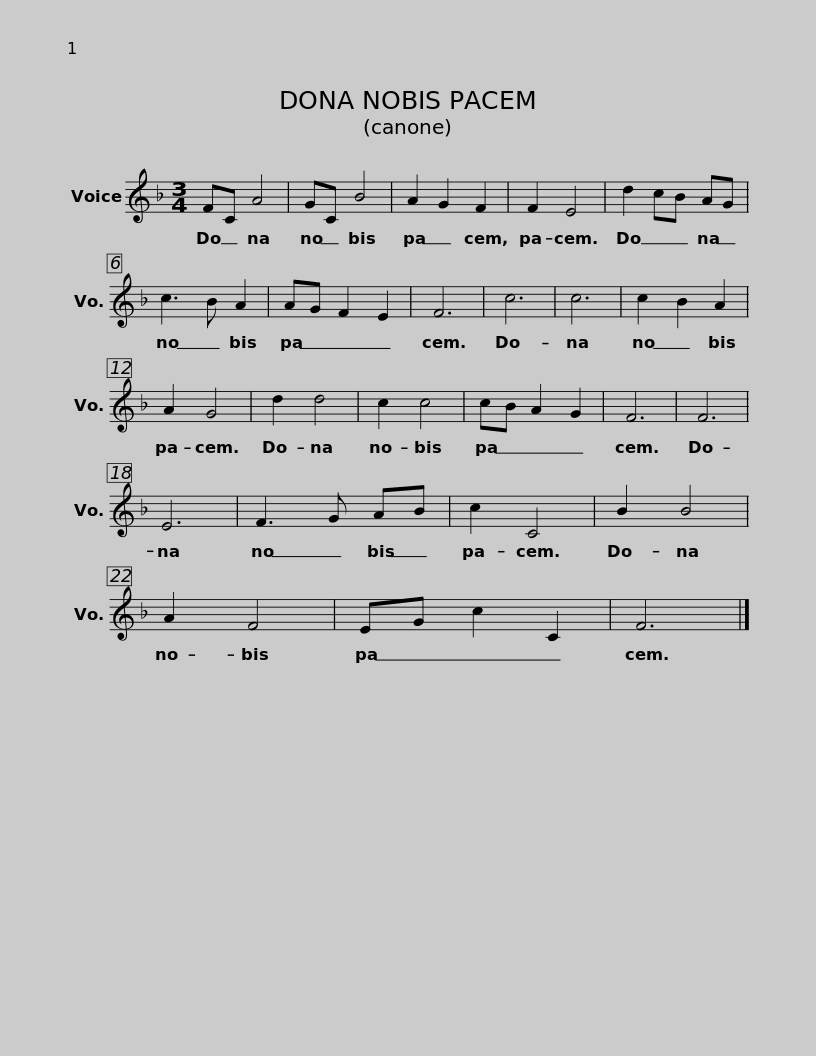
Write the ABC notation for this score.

X:1
L:1/8
M:3/4
I:linebreak $
K:F
V:1 treble
V:1
 FC A4 | GC B4 | A2 G2 F2 | F2 E4 | d2 cB AG | %5
 c3 B A2 | AG F2 E2 | F6 |$ c6 | c6 | %10
 c2 B2 A2 | A2 G4 | d2 d4 | c2 c4 | cB A2 G2 | %15
 F6 |$ F6 | E6 | F3 G AB | c2 C4 | %20
 B2 B4 | A2 F4 | EG c2 C2 | F6 |] %24
